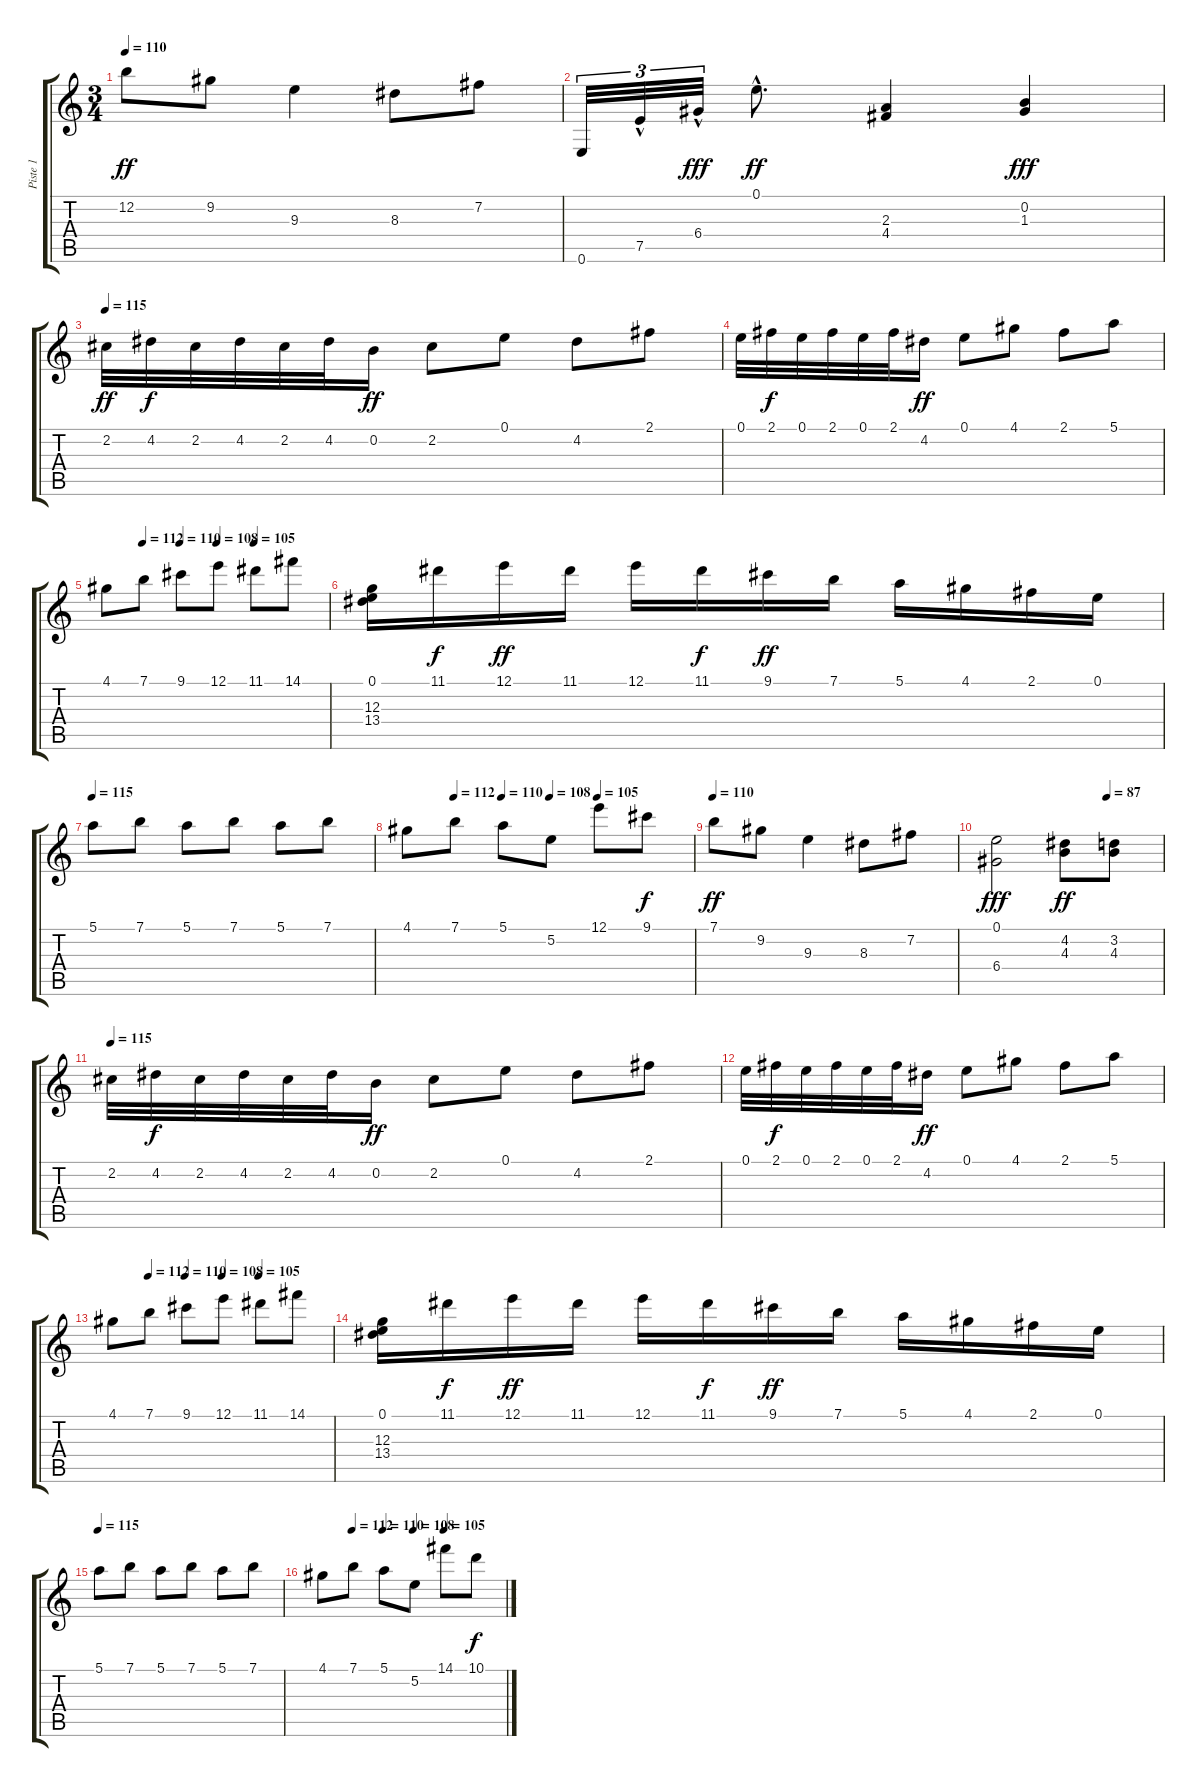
\track ("Piste 1" "Piste 1") {instrument acousticguitarnylon}
\staff {score tabs}
\tuning (E4 B3 G3 D3 A2 E2) {hide}
\ts (3 4)
\tempo 110
\clef g2
\ks c
12.2.8{dy ff} 9.2.8 9.3.4 8.3.8 7.2.8 |
0.6.32{tu (3 2)} 7.5{hac}.32{tu (3 2)} 6.4{hac}.32{tu (3 2) dy fff} 0.1{hac}.8{d dy ff} (2.3 4.4).4 (0.2 1.3).4{dy fff} |
\tempo 115
2.2.32{dy ff} 4.2.32{dy f} 2.2.32 4.2.32 2.2.32 4.2.32 0.2.16{dy ff} 2.2.8 0.1.8 4.2.8 2.1.8 |
0.1.32 2.1.32{dy f} 0.1.32 2.1.32 0.1.32 2.1.32 4.2.16{dy ff} 0.1.8 4.1.8 2.1.8 5.1.8 |
\tempo (112 0.16666666666666666)
\tempo (110 0.3333333333333333)
\tempo (108 0.5)
\tempo (105 0.6666666666666666)
4.1.8 7.1.8 9.1.8 12.1.8 11.1.8 14.1.8 |
(0.1 12.3 13.4).16 11.1.16{dy f} 12.1.16{dy ff} 11.1.16 12.1.16 11.1.16{dy f} 9.1.16{dy ff} 7.1.16 5.1.16 4.1.16 2.1.16 0.1.16 |
\tempo 115
5.1.8 7.1.8 5.1.8 7.1.8 5.1.8 7.1.8 |
\tempo (112 0.16666666666666666)
\tempo (110 0.3333333333333333)
\tempo (108 0.5)
\tempo (105 0.6666666666666666)
4.1.8 7.1.8 5.1.8 5.2.8 12.1.8 9.1.8{dy f} |
\tempo 110
7.1.8{dy ff} 9.2.8 9.3.4 8.3.8 7.2.8 |
\tempo (87 0.6666666666666666)
(0.1 6.4).2{dy fff} (4.2 4.3).8{dy ff} (3.2 4.3).8 |
\tempo 115
2.2.32 4.2.32{dy f} 2.2.32 4.2.32 2.2.32 4.2.32 0.2.16{dy ff} 2.2.8 0.1.8 4.2.8 2.1.8 |
0.1.32 2.1.32{dy f} 0.1.32 2.1.32 0.1.32 2.1.32 4.2.16{dy ff} 0.1.8 4.1.8 2.1.8 5.1.8 |
\tempo (112 0.16666666666666666)
\tempo (110 0.3333333333333333)
\tempo (108 0.5)
\tempo (105 0.6666666666666666)
4.1.8 7.1.8 9.1.8 12.1.8 11.1.8 14.1.8 |
(0.1 12.3 13.4).16 11.1.16{dy f} 12.1.16{dy ff} 11.1.16 12.1.16 11.1.16{dy f} 9.1.16{dy ff} 7.1.16 5.1.16 4.1.16 2.1.16 0.1.16 |
\tempo 115
5.1.8 7.1.8 5.1.8 7.1.8 5.1.8 7.1.8 |
\tempo (112 0.16666666666666666)
\tempo (110 0.3333333333333333)
\tempo (108 0.5)
\tempo (105 0.6666666666666666)
4.1.8 7.1.8 5.1.8 5.2.8 14.1.8 10.1.8{dy f}
